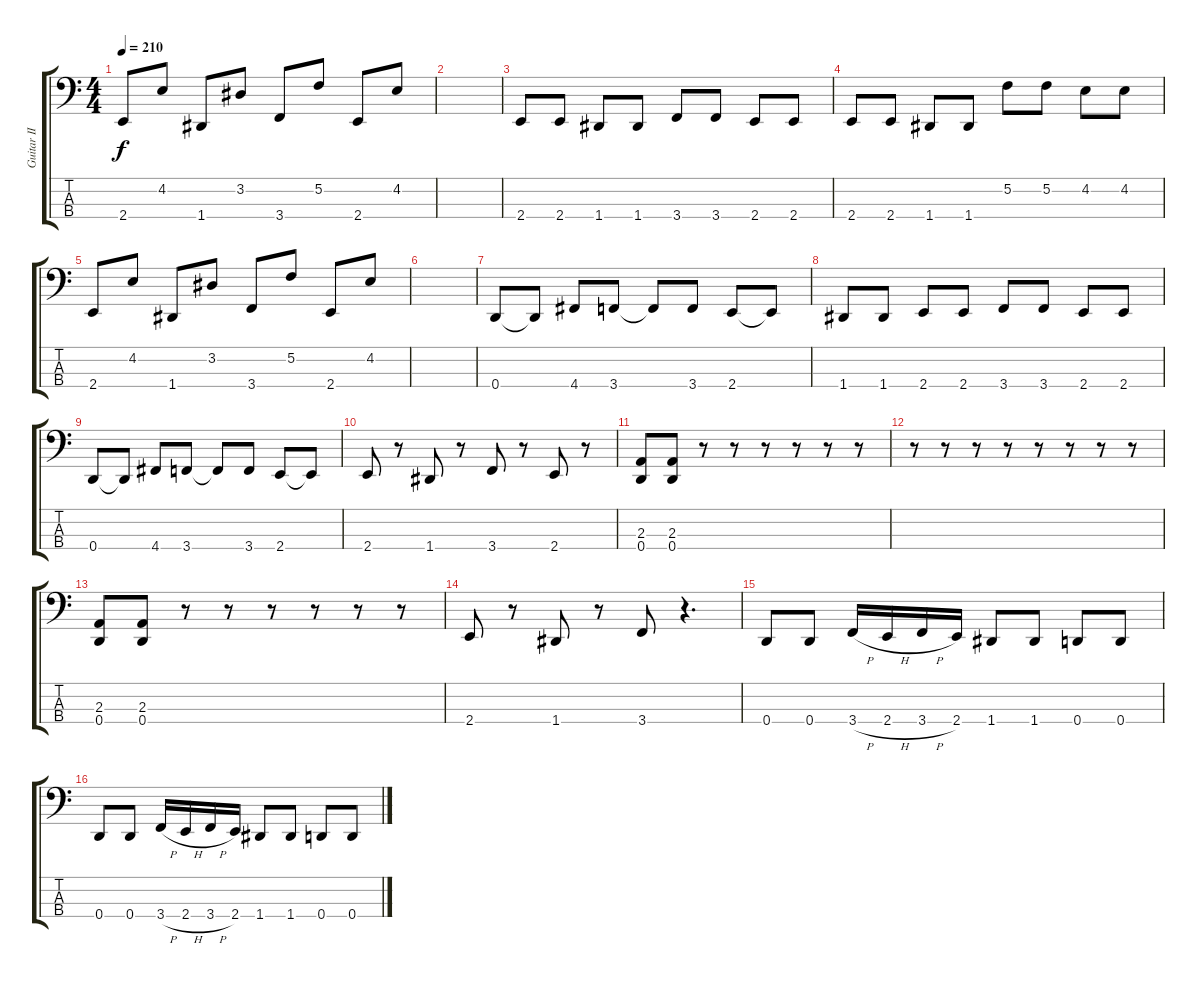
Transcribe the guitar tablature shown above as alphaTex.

\track ("Guitar II" "Guitar II") {instrument slapbass1}
\staff {score tabs}
\tuning (F2 C2 G1 D1) {hide}
\ts (4 4)
\tempo 210
\clef f4
\ks c
2.4.8{dy f} 4.2.8 1.4.8 3.2.8 3.4.8 5.2.8 2.4.8 4.2.8 |
|
2.4.8 2.4.8 1.4.8 1.4.8 3.4.8 3.4.8 2.4.8 2.4.8 |
2.4.8 2.4.8 1.4.8 1.4.8 5.2.8 5.2.8 4.2.8 4.2.8 |
2.4.8 4.2.8 1.4.8 3.2.8 3.4.8 5.2.8 2.4.8 4.2.8 |
|
0.4.8 0.4{t}.8 4.4.8 3.4.8 3.4{t}.8 3.4.8 2.4.8 2.4{t}.8 |
1.4.8 1.4.8 2.4.8 2.4.8 3.4.8 3.4.8 2.4.8 2.4.8 |
0.4.8 0.4{t}.8 4.4.8 3.4.8 3.4{t}.8 3.4.8 2.4.8 2.4{t}.8 |
2.4.8 r.8 1.4.8 r.8 3.4.8 r.8 2.4.8 r.8 |
(2.3 0.4).8 (2.3 0.4).8 r.8 r.8 r.8 r.8 r.8 r.8 |
r.8 r.8 r.8 r.8 r.8 r.8 r.8 r.8 |
(2.3 0.4).8 (2.3 0.4).8 r.8 r.8 r.8 r.8 r.8 r.8 |
2.4.8 r.8 1.4.8 r.8 3.4.8 r.4{d} |
0.4.8 0.4.8 3.4{h}.16 2.4{h}.16 3.4{h}.16 2.4.16 1.4.8 1.4.8 0.4.8 0.4.8 |
0.4.8 0.4.8 3.4{h}.16 2.4{h}.16 3.4{h}.16 2.4.16 1.4.8 1.4.8 0.4.8 0.4.8
